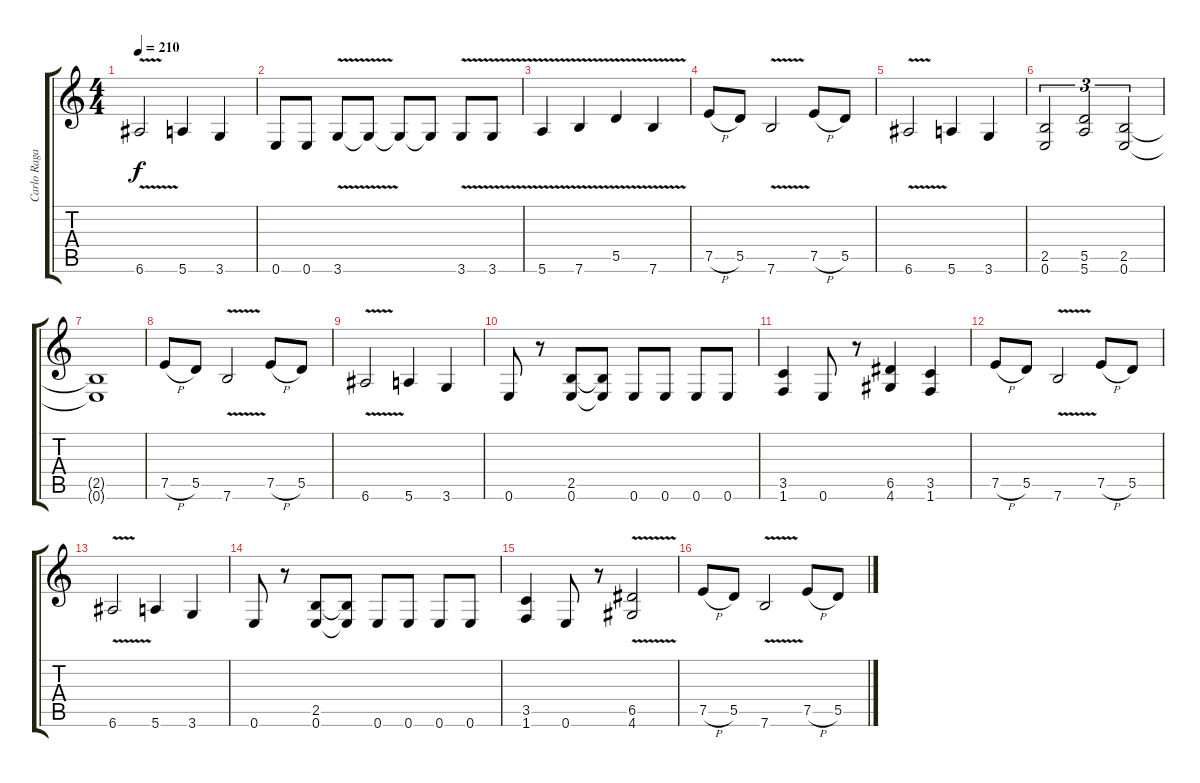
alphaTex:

\track ("Carlo Ragadas " "Carlo Raga") {instrument distortionguitar}
\staff {score tabs}
\tuning (E4 B3 G3 D3 A2 E2) {hide}
\ts (4 4)
\tempo 210
\clef g2
\ks c
6.6{v}.2{dy f} 5.6.4 3.6.4 |
0.6.8 0.6.8 3.6{v}.8 3.6{t}.8 3.6{t}.8 3.6{t}.8 3.6{v}.8 3.6{v}.8 |
5.6{v}.4 7.6{v}.4 5.5{v}.4 7.6{v}.4 |
7.5{h}.8 5.5.8 7.6{v}.2 7.5{h}.8 5.5.8 |
6.6{v}.2 5.6.4 3.6.4 |
(2.5 0.6).2{tu (3 2)} (5.5 5.6).2{tu (3 2)} (2.5 0.6).2{tu (3 2)} |
(2.5{t} 0.6{t}).1 |
7.5{h}.8 5.5.8 7.6{v}.2 7.5{h}.8 5.5.8 |
6.6{v}.2 5.6.4 3.6.4 |
0.6.8 r.8 (2.5 0.6).8 (2.5{t} 0.6{t}).8 0.6.8 0.6.8 0.6.8 0.6.8 |
(3.5 1.6).4 0.6.8 r.8 (6.5 4.6).4 (3.5 1.6).4 |
7.5{h}.8 5.5.8 7.6{v}.2 7.5{h}.8 5.5.8 |
6.6{v}.2 5.6.4 3.6.4 |
0.6.8 r.8 (2.5 0.6).8 (2.5{t} 0.6{t}).8 0.6.8 0.6.8 0.6.8 0.6.8 |
(3.5 1.6).4 0.6.8 r.8 (6.5{v} 4.6{v}).2 |
7.5{h}.8 5.5.8 7.6{v}.2 7.5{h}.8 5.5.8
